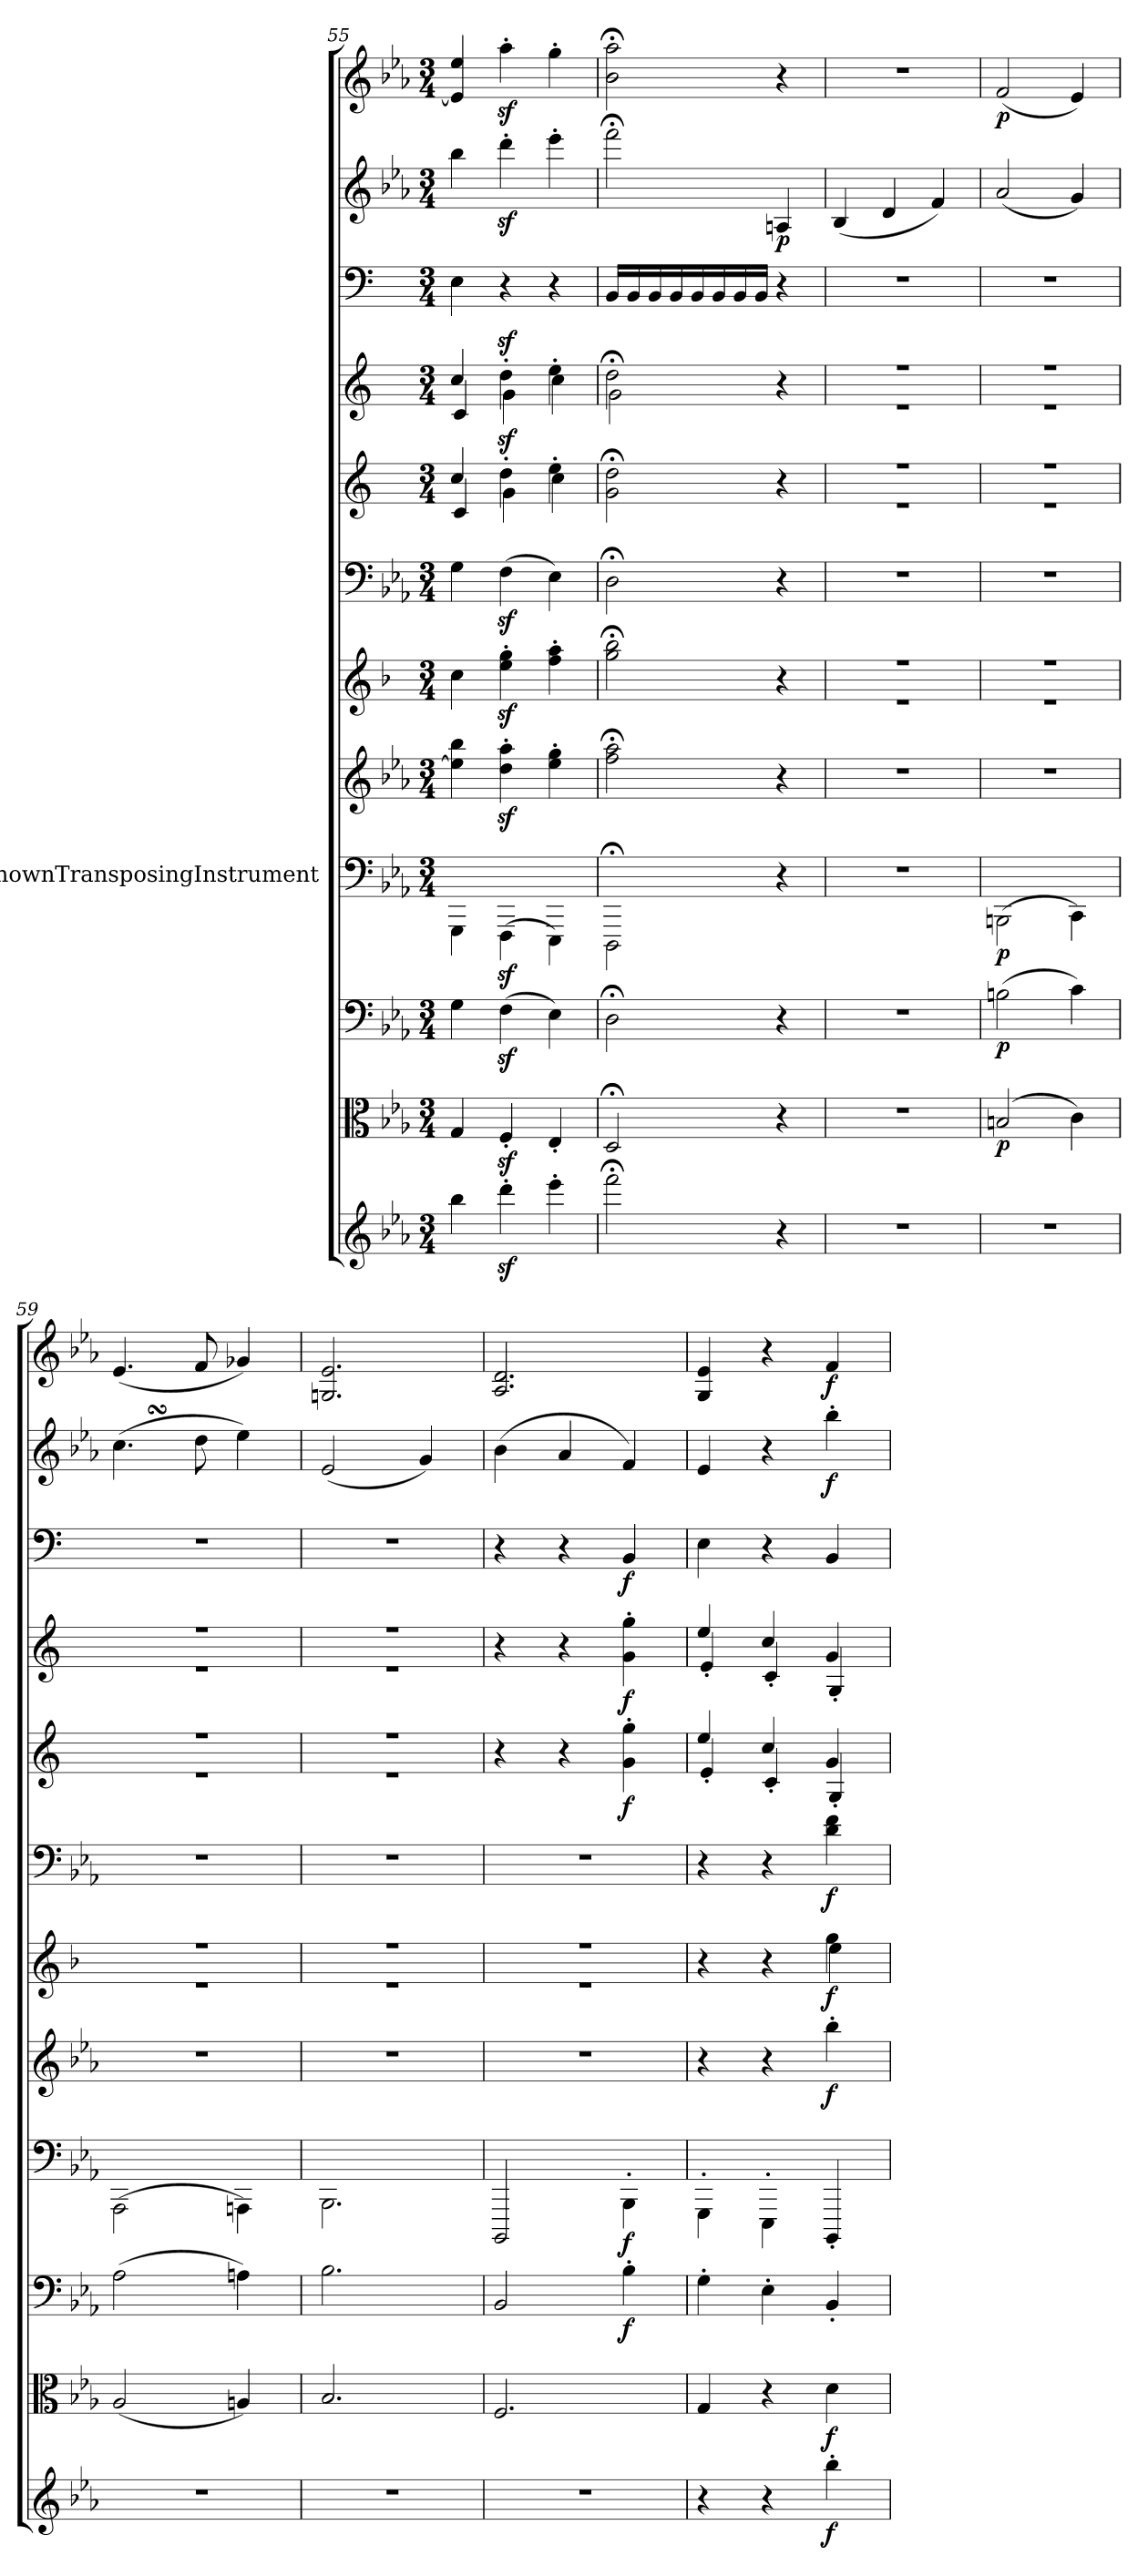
**kern	**dynam	**kern	**dynam	**kern	**dynam	**kern	**dynam	**kern	**dynam	**kern	**dynam	**kern	**dynam	**kern	**dynam	**kern	**dynam	**kern	**dynam	**kern	**dynam	**kern	**dynam
*part12	*part12	*part11	*part11	*part10	*part10	*part9	*part9	*part8	*part8	*part7	*part7	*part6	*part6	*part5	*part5	*part4	*part4	*part3	*part3	*part2	*part2	*part1	*part1
*staff12	*staff12	*staff11	*staff11	*staff10	*staff10	*staff9	*staff9	*staff8	*staff8	*staff7	*staff7	*staff6	*staff6	*staff5	*staff5	*staff4	*staff4	*staff3	*staff3	*staff2	*staff2	*staff1	*staff1
*	*	*	*	*	*	*I"UnknownTransposingInstrument	*	*	*	*	*	*	*	*	*	*	*	*	*	*	*	*	*
*clefG2	*	*clefC3	*	*clefF4	*	*clefF4	*	*clefG2	*	*clefG2	*	*clefF4	*	*clefG2	*	*clefG2	*	*clefF4	*	*clefG2	*	*clefG2	*
*	*	*	*	*	*	*ITrd-7c-12	*	*	*	*	*	*	*	*	*	*	*	*	*	*	*	*	*
*k[b-e-a-]	*	*k[b-e-a-]	*	*k[b-e-a-]	*	*k[b-e-a-]	*	*k[b-e-a-]	*	*k[b-]	*	*k[b-e-a-]	*	*k[]	*	*k[]	*	*k[]	*	*k[b-e-a-]	*	*k[b-e-a-]	*
*E-:	*	*E-:	*	*E-:	*	*	*	*E-:	*	*	*	*E-:	*	*	*	*	*	*	*	*E-:	*	*E-:	*
*M3/4	*	*M3/4	*	*M3/4	*	*M3/4	*	*M3/4	*	*M3/4	*	*M3/4	*	*M3/4	*	*M3/4	*	*M3/4	*	*M3/4	*	*M3/4	*
=55	=55	=55	=55	=55	=55	=55	=55	=55	=55	=55	=55	=55	=55	=55	=55	=55	=55	=55	=55	=55	=55	=55	=55
*	*	*	*	*	*	*	*	*	*	*	*	*	*	*^	*	*^	*	*	*	*	*	*	*
4bb-\	.	4G/	.	4G\	.	4GG\	.	4ee-]\ 4bb-\	.	4cc\	.	4G\	.	4cc/	4c/	.	4cc/	4c/	.	4E\	.	4bb-\	.	4e-]/ 4ee-/	.
4dddz'\	.	4Fz'/	.	(4Fz\	.	(4FFz\	.	4ddz'\ 4aa-z'\	.	4eez'\ 4ggz'\	.	(4Fz\	.	4ddz>'\	4g\	.	4ddz>'\	4g\	.	4r	.	4dddz'\	.	4aa-z'\	.
4eee-'\	.	4E-'/	.	4E-\)	.	4EE-\)	.	4ee-'\ 4gg'\	.	4ff'\ 4aa'\	.	4E-\)	.	4ee'\	4cc\	.	4ee'\	4cc\	.	4r	.	4eee-'\	.	4gg'\	.
*	*	*	*	*	*	*	*	*	*	*	*	*	*	*v	*v	*	*	*	*	*	*	*	*	*	*
=56	=56	=56	=56	=56	=56	=56	=56	=56	=56	=56	=56	=56	=56	=56	=56	=56	=56	=56	=56	=56	=56	=56	=56	=56
2fff;<\	.	2D;</	.	2D;<\	.	2DD;<\	.	2ff;<\ 2aa-;<\	.	2gg;<\ 2bb-;<\	.	2D;<\	.	2g;<\ 2dd;<\	.	2dd;<\	2g\	.	16BB/LL	.	2fff;<\	.	2b-;<\ 2aa-;<\	.
.	.	.	.	.	.	.	.	.	.	.	.	.	.	.	.	.	.	.	16BB/	.	.	.	.	.
.	.	.	.	.	.	.	.	.	.	.	.	.	.	.	.	.	.	.	16BB/	.	.	.	.	.
.	.	.	.	.	.	.	.	.	.	.	.	.	.	.	.	.	.	.	16BB/	.	.	.	.	.
.	.	.	.	.	.	.	.	.	.	.	.	.	.	.	.	.	.	.	16BB/	.	.	.	.	.
.	.	.	.	.	.	.	.	.	.	.	.	.	.	.	.	.	.	.	16BB/	.	.	.	.	.
.	.	.	.	.	.	.	.	.	.	.	.	.	.	.	.	.	.	.	16BB/	.	.	.	.	.
.	.	.	.	.	.	.	.	.	.	.	.	.	.	.	.	.	.	.	16BB/JJ	.	.	.	.	.
4r	.	4r	.	4r	.	4r	.	4r	.	4r	.	4r	.	4r	.	4r	4ryy	.	4r	.	4An/	p	4r	.
=57	=57	=57	=57	=57	=57	=57	=57	=57	=57	=57	=57	=57	=57	=57	=57	=57	=57	=57	=57	=57	=57	=57	=57	=57
*	*	*	*	*	*	*	*	*	*	*^	*	*	*	*^	*	*	*	*	*	*	*	*	*	*
2.r	.	2.r	.	2.r	.	2.r	.	2.r	.	2.r	2.r	.	2.r	.	2.r	2.r	.	2.r	2.r	.	2.r	.	(4B-/	.	2.r	.
.	.	.	.	.	.	.	.	.	.	.	.	.	.	.	.	.	.	.	.	.	.	.	4d/	.	.	.
.	.	.	.	.	.	.	.	.	.	.	.	.	.	.	.	.	.	.	.	.	.	.	4f/)	.	.	.
=58	=58	=58	=58	=58	=58	=58	=58	=58	=58	=58	=58	=58	=58	=58	=58	=58	=58	=58	=58	=58	=58	=58	=58	=58	=58	=58
2.r	.	(2Bn/	p	(2Bn\	p	(2BBn\	p	2.r	.	2.r	2.r	.	2.r	.	2.r	2.r	.	2.r	2.r	.	2.r	.	(2a-/	.	(2f/	p
.	.	4c\)	.	4c\)	.	4C\)	.	.	.	.	.	.	.	.	.	.	.	.	.	.	.	.	4g/)	.	4e-/)	.
=59	=59	=59	=59	=59	=59	=59	=59	=59	=59	=59	=59	=59	=59	=59	=59	=59	=59	=59	=59	=59	=59	=59	=59	=59	=59	=59
2.r	.	(2A-/	.	(2A-\	.	(2AA-\	.	2.r	.	2.r	2.r	.	2.r	.	2.r	2.r	.	2.r	2.r	.	2.r	.	(4.ccSSS\	.	(4.e-/	.
.	.	.	.	.	.	.	.	.	.	.	.	.	.	.	.	.	.	.	.	.	.	.	8dd\	.	8f/	.
.	.	4An/)	.	4An\)	.	4AAn\)	.	.	.	.	.	.	.	.	.	.	.	.	.	.	.	.	4ee-\)	.	4g-X/)	.
=60	=60	=60	=60	=60	=60	=60	=60	=60	=60	=60	=60	=60	=60	=60	=60	=60	=60	=60	=60	=60	=60	=60	=60	=60	=60	=60
2.r	.	2.B-/	.	2.B-\	.	2.BB-\	.	2.r	.	2.r	2.r	.	2.r	.	2.r	2.r	.	2.r	2.r	.	2.r	.	(2e-/	.	2.Gn/ 2.e-/	.
.	.	.	.	.	.	.	.	.	.	.	.	.	.	.	.	.	.	.	.	.	.	.	4g/)	.	.	.
*	*	*	*	*	*	*	*	*	*	*	*	*	*	*	*v	*v	*	*	*	*	*	*	*	*	*	*
*	*	*	*	*	*	*	*	*	*	*	*	*	*	*	*	*	*v	*v	*	*	*	*	*	*	*
=61	=61	=61	=61	=61	=61	=61	=61	=61	=61	=61	=61	=61	=61	=61	=61	=61	=61	=61	=61	=61	=61	=61	=61	=61
2.r	.	2.F/	.	2BB-/	.	2BBB-/	.	2.r	.	2.r	2.r	.	2.r	.	4r	.	4r	.	4r	.	(4b-\	.	2.A-/ 2.d/	.
.	.	.	.	.	.	.	.	.	.	.	.	.	.	.	4r	.	4r	.	4r	.	4a-/	.	.	.
.	.	.	.	4B-'\	f	4BB-'\	f	.	.	.	.	.	.	.	4g'\ 4gg'\	f	4g'\ 4gg'\	f	4BB/	f	4f/)	.	.	.
=62	=62	=62	=62	=62	=62	=62	=62	=62	=62	=62	=62	=62	=62	=62	=62	=62	=62	=62	=62	=62	=62	=62	=62	=62
*	*	*	*	*	*	*	*	*	*	*	*	*	*	*	*^	*	*^	*	*	*	*	*	*	*
4r	.	4G/	.	4G'\	.	4GG'\	.	4r	.	4r	2ryy	.	4r	.	4ee/	4e'/	.	4ee/	4e'/	.	4E\	.	4e-/	.	4G/ 4e-/	.
4r	.	4r	.	4E-'\	.	4EE-'\	.	4r	.	4r	.	.	4r	.	4cc/	4c'/	.	4cc/	4c'/	.	4r	.	4r	.	4r	.
4bb-'\	f	4d\	f	4BB-'/	.	4BBB-'/	.	4bb-'\	f	4gg\	4ee\	f	4d\ 4f\	f	4g/	4G'/	.	4g/	4G'/	.	4BB/	.	4bb-'\	f	4f/	f
*	*	*	*	*	*	*	*	*	*	*	*	*	*	*	*v	*v	*	*	*	*	*	*	*	*	*	*
*	*	*	*	*	*	*	*	*	*	*v	*v	*	*	*	*	*	*v	*v	*	*	*	*	*	*	*
=	=	=	=	=	=	=	=	=	=	=	=	=	=	=	=	=	=	=	=	=	=	=	=
*-	*-	*-	*-	*-	*-	*-	*-	*-	*-	*-	*-	*-	*-	*-	*-	*-	*-	*-	*-	*-	*-	*-	*-
